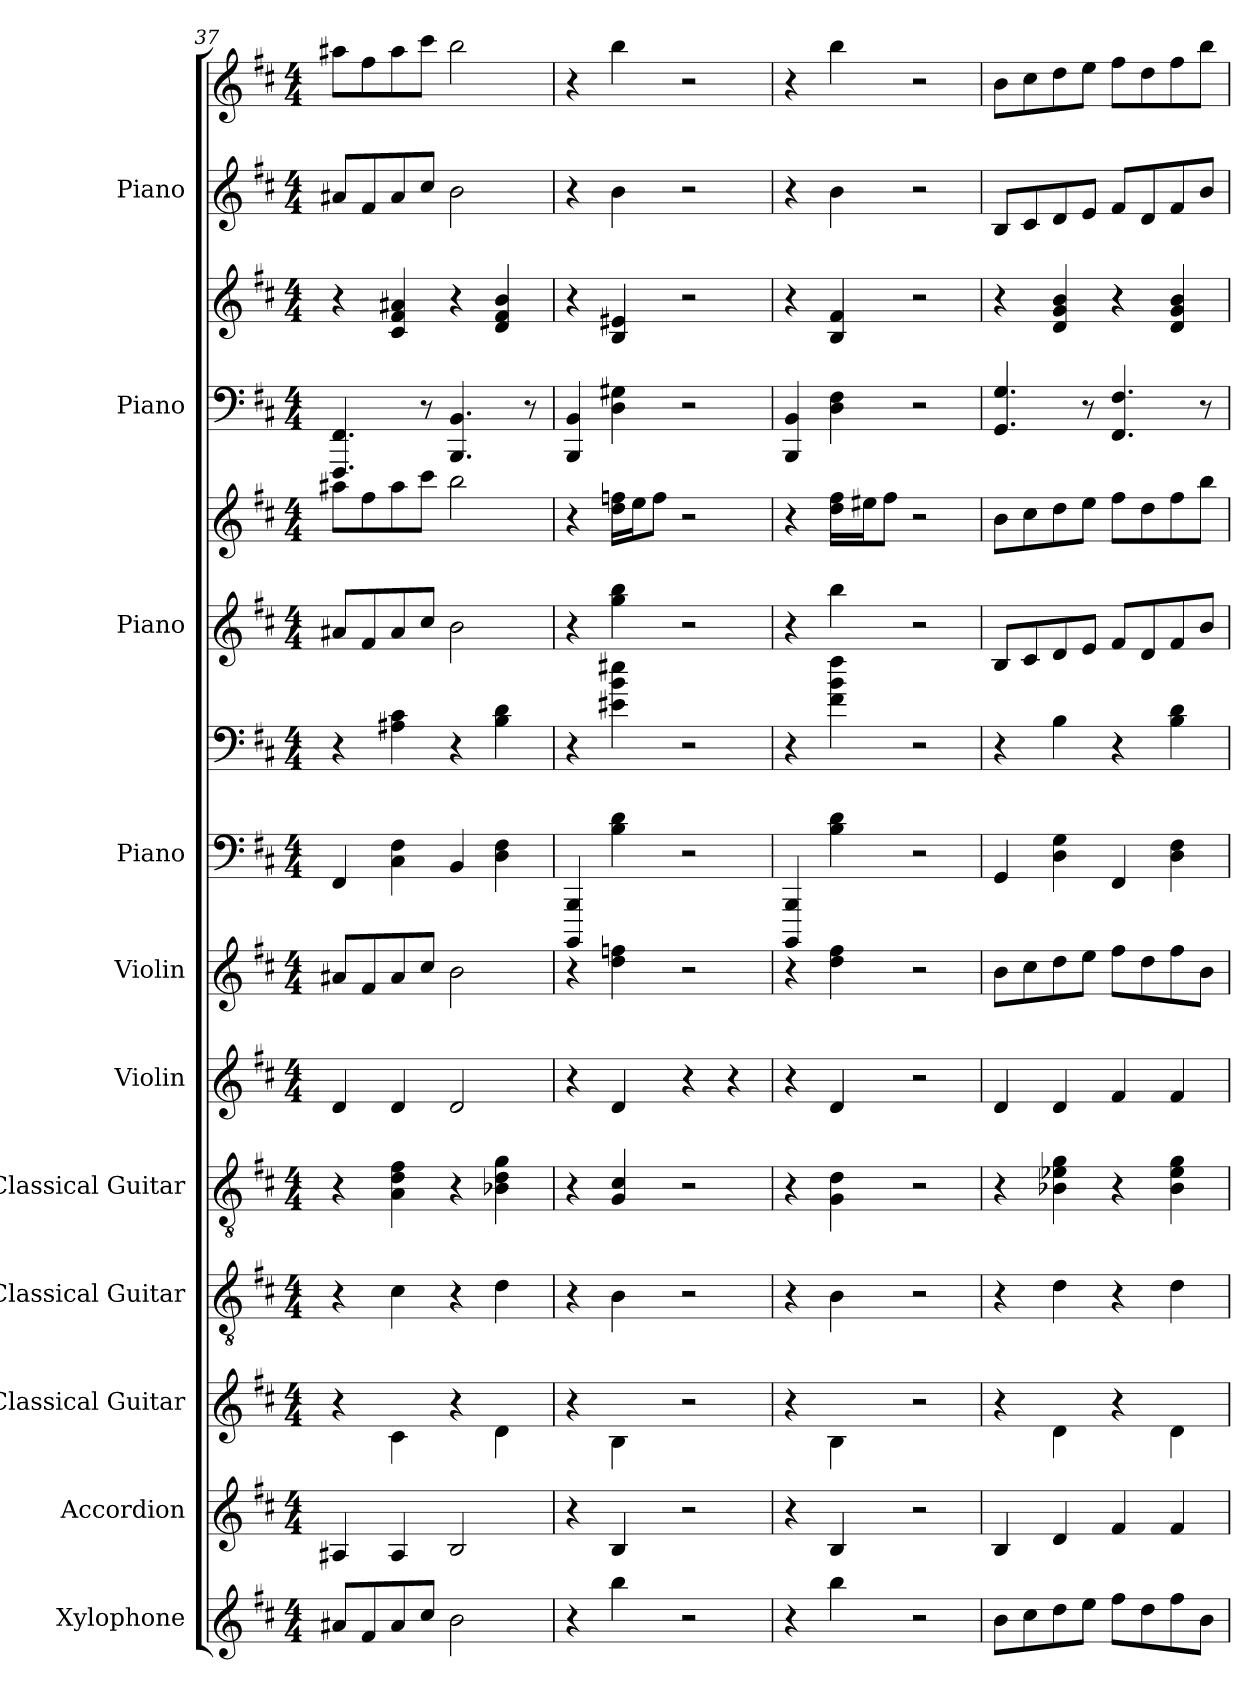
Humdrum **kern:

**kern	**kern	**kern	**kern	**kern	**kern	**kern	**kern	**kern	**kern	**kern	**kern	**kern	**kern	**kern
*part11	*part10	*part9	*part8	*part7	*part6	*part5	*part4	*part4	*part3	*part3	*part2	*part2	*part1	*part1
*staff15	*staff14	*staff13	*staff12	*staff11	*staff10	*staff9	*staff8	*staff7	*staff6	*staff5	*staff4	*staff3	*staff2	*staff1
*I"Xylophone	*I"Accordion	*I"Classical Guitar	*I"Classical Guitar	*I"Classical Guitar	*I"Violin	*I"Violin	*I"Piano	*	*I"Piano	*	*I"Piano	*	*I"Piano	*
*I'Xyl.	*I'Acc.	*I'Guit.	*I'Guit.	*I'Guit.	*I'Vln.	*I'Vln.	*I'Pno.	*	*I'Pno.	*	*I'Pno.	*	*I'Pno.	*
!!LO:PB:g=z
*clefG2	*clefG2	*	*clefGv2	*clefGv2	*clefG2	*clefG2	*clefF4	*clefF4	*clefG2	*clefG2	*clefF4	*clefG2	*clefG2	*clefG2
*ITrd-7c-12	*	*	*	*	*	*	*	*	*	*	*	*	*	*
*k[f#c#]	*k[f#c#]	*k[f#c#]	*k[f#c#]	*k[f#c#]	*k[f#c#]	*k[f#c#]	*k[f#c#]	*k[f#c#]	*k[f#c#]	*k[f#c#]	*k[f#c#]	*k[f#c#]	*k[f#c#]	*k[f#c#]
*M4/4	*M4/4	*M4/4	*M4/4	*M4/4	*M4/4	*M4/4	*M4/4	*M4/4	*M4/4	*M4/4	*M4/4	*M4/4	*M4/4	*M4/4
=37	=37	=37	=37	=37	=37	=37	=37	=37	=37	=37	=37	=37	=37	=37
8aa#X/L	4A#X/	4r	4r	4r	4d/	8a#X/L	4FF#/	4r	8a#X/L	8aa#X\L	4.FFF#/ 4.FF#/	4r	8a#X/L	8aa#X\L
8ff#/	.	.	.	.	.	8f#/	.	.	8f#/	8ff#\	.	.	8f#/	8ff#\
8aa#/	4A#/	4c#\	4c#\	4A\ 4d\ 4f#\	4d/	8a#/	4C#\ 4F#\	4A#X\ 4c#\	8a#/	8aa#\	.	4c#/ 4f#/ 4a#X/	8a#/	8aa#\
8ccc#/J	.	.	.	.	.	8cc#/J	.	.	8cc#/J	8ccc#\J	8r	.	8cc#/J	8ccc#\J
2bb\	2B/	4r	4r	4r	2d/	2b\	4BB/	4r	2b\	2bb\	4.BBB/ 4.BB/	4r	2b\	2bb\
.	.	4d\	4d\	4B-X\ 4d\ 4g\	.	.	4D\ 4F#\	4B\ 4d\	.	.	.	4d/ 4f#/ 4b/	.	.
.	.	.	.	.	.	.	.	.	.	.	8r	.	.	.
=38	=38	=38	=38	=38	=38	=38	=38	=38	=38	=38	=38	=38	=38	=38
4r	4r	4r	4r	4r	4r	4r	4BBBB/ 4BBB/	4r	4r	4r	4BBB/ 4BB/	4r	4r	4r
4bbb\	4B/	4B\	4B\	4G/ 4c#/	4d/	4dd\ 4ffn\	4B\ 4d\	4e#X\ 4b\ 4ee#X\	4gg\ 4bb\	16dd\ 16ffn\LL	4D\ 4G#X\	4B/ 4e#X/	4b\	4bb\
.	.	.	.	.	.	.	.	.	.	16ee\J	.	.	.	.
.	.	.	.	.	.	.	.	.	.	8ff\J	.	.	.	.
2r	2r	2r	2r	2r	4r	2r	2r	2r	2r	2r	2r	2r	2r	2r
.	.	.	.	.	4r	.	.	.	.	.	.	.	.	.
=39	=39	=39	=39	=39	=39	=39	=39	=39	=39	=39	=39	=39	=39	=39
4r	4r	4r	4r	4r	4r	4r	4BBBB/ 4BBB/	4r	4r	4r	4BBB/ 4BB/	4r	4r	4r
4bbb\	4B/	4B\	4B\	4G\ 4d\	4d/	4dd\ 4ff#\	4B\ 4d\	4f#\ 4b\ 4ff#\	4bb\	16dd\ 16ff#\LL	4D\ 4F#\	4B/ 4f#/	4b\	4bb\
.	.	.	.	.	.	.	.	.	.	16ee#X\J	.	.	.	.
.	.	.	.	.	.	.	.	.	.	8ff#\J	.	.	.	.
2r	2r	2r	2r	2r	2r	2r	2r	2r	2r	2r	2r	2r	2r	2r
=40	=40	=40	=40	=40	=40	=40	=40	=40	=40	=40	=40	=40	=40	=40
8bb\L	4B/	4r	4r	4r	4d/	8b\L	4GG/	4r	8B/L	8b\L	4.GG/ 4.G/	4r	8B/L	8b\L
8ccc#\	.	.	.	.	.	8cc#\	.	.	8c#/	8cc#\	.	.	8c#/	8cc#\
8ddd\	4d/	4d\	4d\	4B-X\ 4e-X\ 4g\	4d/	8dd\	4D\ 4G\	4B\	8d/	8dd\	.	4d/ 4g/ 4b/	8d/	8dd\
8eee\J	.	.	.	.	.	8ee\J	.	.	8e/J	8ee\J	8r	.	8e/J	8ee\J
8fff#\L	4f#/	4r	4r	4r	4f#/	8ff#\L	4FF#/	4r	8f#/L	8ff#\L	4.FF#/ 4.F#/	4r	8f#/L	8ff#\L
8ddd\	.	.	.	.	.	8dd\	.	.	8d/	8dd\	.	.	8d/	8dd\
8fff#\	4f#/	4d\	4d\	4B-\ 4e-\ 4g\	4f#/	8ff#\	4D\ 4F#\	4B\ 4d\	8f#/	8ff#\	.	4d/ 4g/ 4b/	8f#/	8ff#\
8bb\J	.	.	.	.	.	8b\J	.	.	8b/J	8bb\J	8r	.	8b/J	8bb\J
=	=	=	=	=	=	=	=	=	=	=	=	=	=	=
*-	*-	*-	*-	*-	*-	*-	*-	*-	*-	*-	*-	*-	*-	*-
